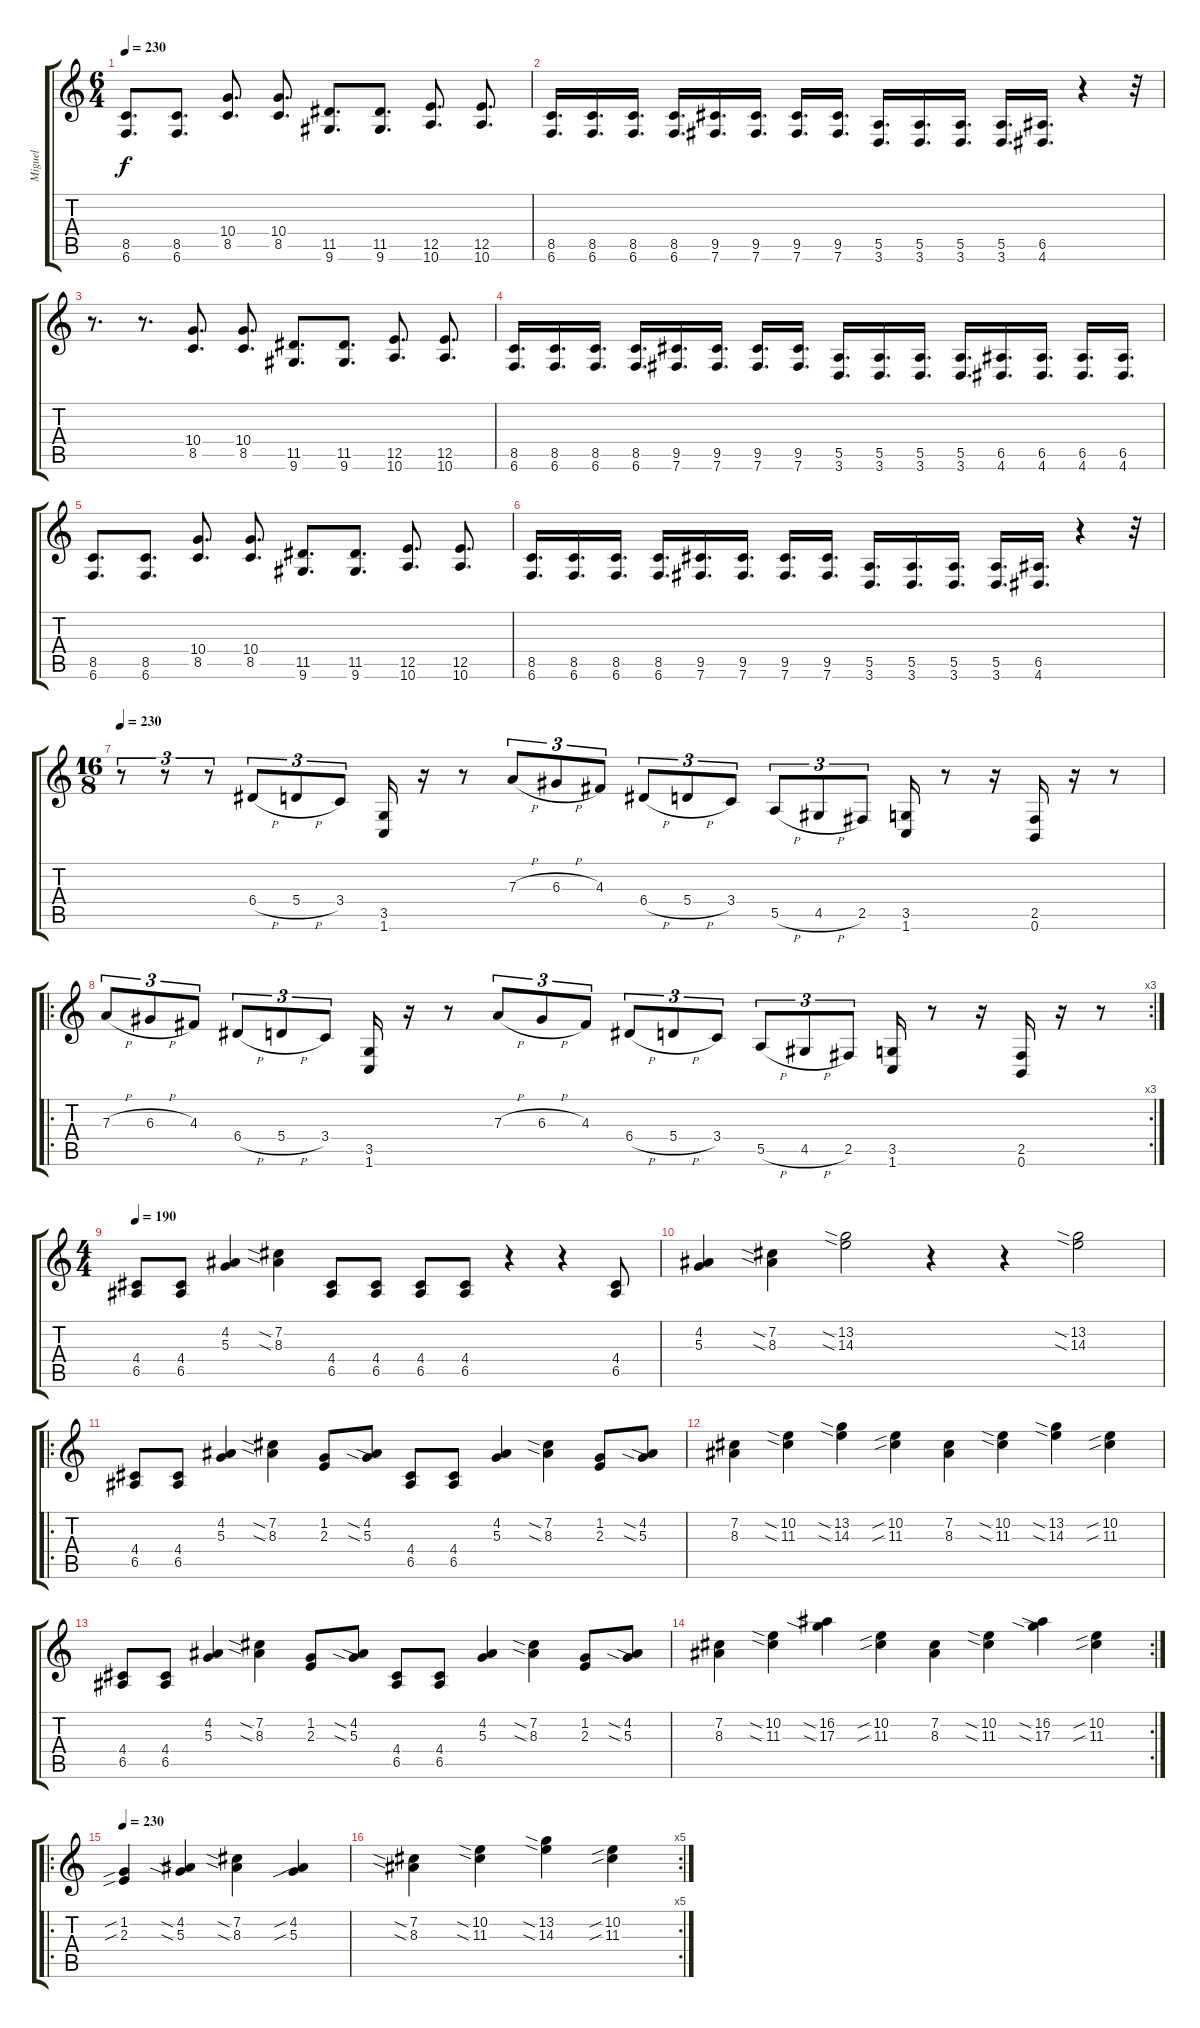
\track ("Miguel" "Miguel") {instrument overdrivenguitar}
\staff {score tabs}
\tuning (B3 Gb3 D3 A2 E2 B1) {hide}
\ts (6 4)
\tempo 230
\clef g2
\ks c
(8.5 6.6).8{d dy f} (8.5 6.6).8{d} (10.4 8.5).8{d} (10.4 8.5).8{d} (11.5 9.6).8{d} (11.5 9.6).8{d} (12.5 10.6).8{d} (12.5 10.6).8{d} |
(8.5 6.6).16{d} (8.5 6.6).16{d} (8.5 6.6).16{d} (8.5 6.6).16{d} (9.5 7.6).16{d} (9.5 7.6).16{d} (9.5 7.6).16{d} (9.5 7.6).16{d} (5.5 3.6).16{d} (5.5 3.6).16{d} (5.5 3.6).16{d} (5.5 3.6).16{d} (6.5 4.6).16{d} r.4 r.32 |
r.8{d} r.8{d} (10.4 8.5).8{d} (10.4 8.5).8{d} (11.5 9.6).8{d} (11.5 9.6).8{d} (12.5 10.6).8{d} (12.5 10.6).8{d} |
(8.5 6.6).16{d} (8.5 6.6).16{d} (8.5 6.6).16{d} (8.5 6.6).16{d} (9.5 7.6).16{d} (9.5 7.6).16{d} (9.5 7.6).16{d} (9.5 7.6).16{d} (5.5 3.6).16{d} (5.5 3.6).16{d} (5.5 3.6).16{d} (5.5 3.6).16{d} (6.5 4.6).16{d} (6.5 4.6).16{d} (6.5 4.6).16{d} (6.5 4.6).16{d} |
(8.5 6.6).8{d} (8.5 6.6).8{d} (10.4 8.5).8{d} (10.4 8.5).8{d} (11.5 9.6).8{d} (11.5 9.6).8{d} (12.5 10.6).8{d} (12.5 10.6).8{d} |
(8.5 6.6).16{d} (8.5 6.6).16{d} (8.5 6.6).16{d} (8.5 6.6).16{d} (9.5 7.6).16{d} (9.5 7.6).16{d} (9.5 7.6).16{d} (9.5 7.6).16{d} (5.5 3.6).16{d} (5.5 3.6).16{d} (5.5 3.6).16{d} (5.5 3.6).16{d} (6.5 4.6).16{d} r.4 r.32 |
\ts (16 8)
\tempo 230
r.8{tu (3 2)} r.8{tu (3 2)} r.8{tu (3 2)} 6.4{h}.8{tu (3 2)} 5.4{h}.8{tu (3 2)} 3.4.8{tu (3 2)} (3.5 1.6).16 r.16 r.8 7.3{h}.8{tu (3 2)} 6.3{h}.8{tu (3 2)} 4.3.8{tu (3 2)} 6.4{h}.8{tu (3 2)} 5.4{h}.8{tu (3 2)} 3.4.8{tu (3 2)} 5.5{h}.8{tu (3 2)} 4.5{h}.8{tu (3 2)} 2.5.8{tu (3 2)} (3.5 1.6).16 r.8 r.16 (2.5 0.6).16 r.16 r.8 |
\ro
\rc 3
7.3{h}.8{tu (3 2)} 6.3{h}.8{tu (3 2)} 4.3.8{tu (3 2)} 6.4{h}.8{tu (3 2)} 5.4{h}.8{tu (3 2)} 3.4.8{tu (3 2)} (3.5 1.6).16 r.16 r.8 7.3{h}.8{tu (3 2)} 6.3{h}.8{tu (3 2)} 4.3.8{tu (3 2)} 6.4{h}.8{tu (3 2)} 5.4{h}.8{tu (3 2)} 3.4.8{tu (3 2)} 5.5{h}.8{tu (3 2)} 4.5{h}.8{tu (3 2)} 2.5.8{tu (3 2)} (3.5 1.6).16 r.8 r.16 (2.5 0.6).16 r.16 r.8 |
\ts (4 4)
\tempo 190
(4.4 6.5).8 (4.4 6.5).8 (4.2 5.3).4 (7.2{sia} 8.3{sia}).4 (4.4 6.5).8 (4.4 6.5).8 (4.4 6.5).8 (4.4 6.5).8 r.4 r.4 (4.4 6.5).8 |
(4.2 5.3).4 (7.2{sia} 8.3{sia}).4 (13.2{sia} 14.3{sia}).2 r.4 r.4 (13.2{sia} 14.3{sia}).2 |
\ro
(4.4 6.5).8 (4.4 6.5).8 (4.2 5.3).4 (7.2{sia} 8.3{sia}).4 (1.2 2.3).8 (4.2{sia} 5.3{sia}).8 (4.4 6.5).8 (4.4 6.5).8 (4.2 5.3).4 (7.2{sia} 8.3{sia}).4 (1.2 2.3).8 (4.2{sia} 5.3{sia}).8 |
(7.2 8.3).4 (10.2{sia} 11.3{sia}).4 (13.2{sia} 14.3{sia}).4 (10.2{sib} 11.3{sib}).4 (7.2 8.3).4 (10.2{sia} 11.3{sia}).4 (13.2{sia} 14.3{sia}).4 (10.2{sib} 11.3{sib}).4 |
(4.4 6.5).8 (4.4 6.5).8 (4.2 5.3).4 (7.2{sia} 8.3{sia}).4 (1.2 2.3).8 (4.2{sia} 5.3{sia}).8 (4.4 6.5).8 (4.4 6.5).8 (4.2 5.3).4 (7.2{sia} 8.3{sia}).4 (1.2 2.3).8 (4.2{sia} 5.3{sia}).8 |
\rc 2
(7.2 8.3).4 (10.2{sia} 11.3{sia}).4 (16.2{sia} 17.3{sia}).4 (10.2{sib} 11.3{sib}).4 (7.2 8.3).4 (10.2{sia} 11.3{sia}).4 (16.2{sia} 17.3{sia}).4 (10.2{sib} 11.3{sib}).4 |
\ro
\tempo 230
(1.2{sib} 2.3{sib}).4 (4.2{sia} 5.3{sia}).4 (7.2{sia} 8.3{sia}).4 (4.2{sib} 5.3{sib}).4 |
\rc 5
(7.2{sia} 8.3{sia}).4 (10.2{sia} 11.3{sia}).4 (13.2{sia} 14.3{sia}).4 (10.2{sib} 11.3{sib}).4
